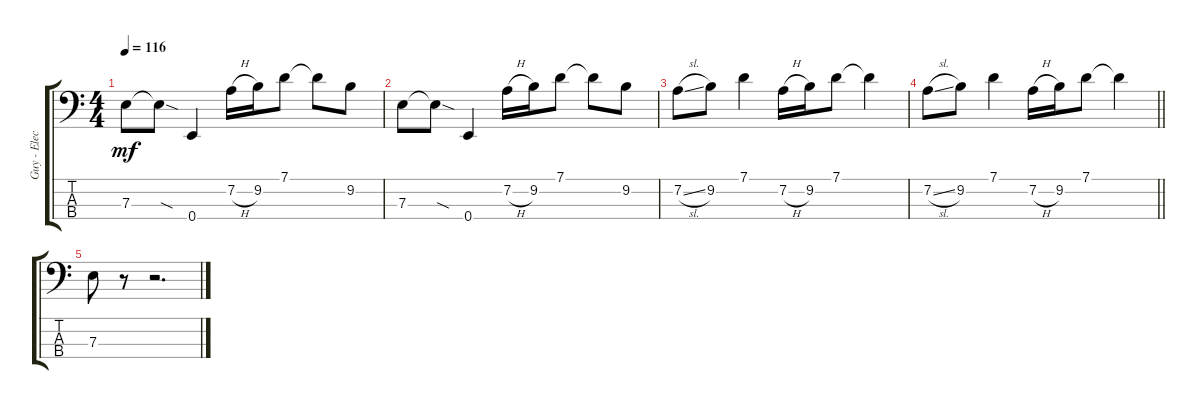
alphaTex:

\track ("Guy - Electric Bass" "Guy - Elec") {instrument electricbassfinger}
\staff {score tabs}
\tuning (G2 D2 A1 E1) {hide}
\ts (4 4)
\tempo 116
\clef f4
\ks c
7.3.8{dy mf} 7.3{sod t}.8 0.4.4 7.2{h}.16 9.2.16 7.1.8 7.1{t}.8 9.2.8 |
7.3.8 7.3{sod t}.8 0.4.4 7.2{h}.16 9.2.16 7.1.8 7.1{t}.8 9.2.8 |
7.2{sl}.8 9.2.8 7.1.4 7.2{h}.16 9.2.16 7.1.8 7.1{t}.4 |
\barLineRight lightlight
7.2{sl}.8 9.2.8 7.1.4 7.2{h}.16 9.2.16 7.1.8 7.1{t}.4 |
7.3.8 r.8 r.2{d}
